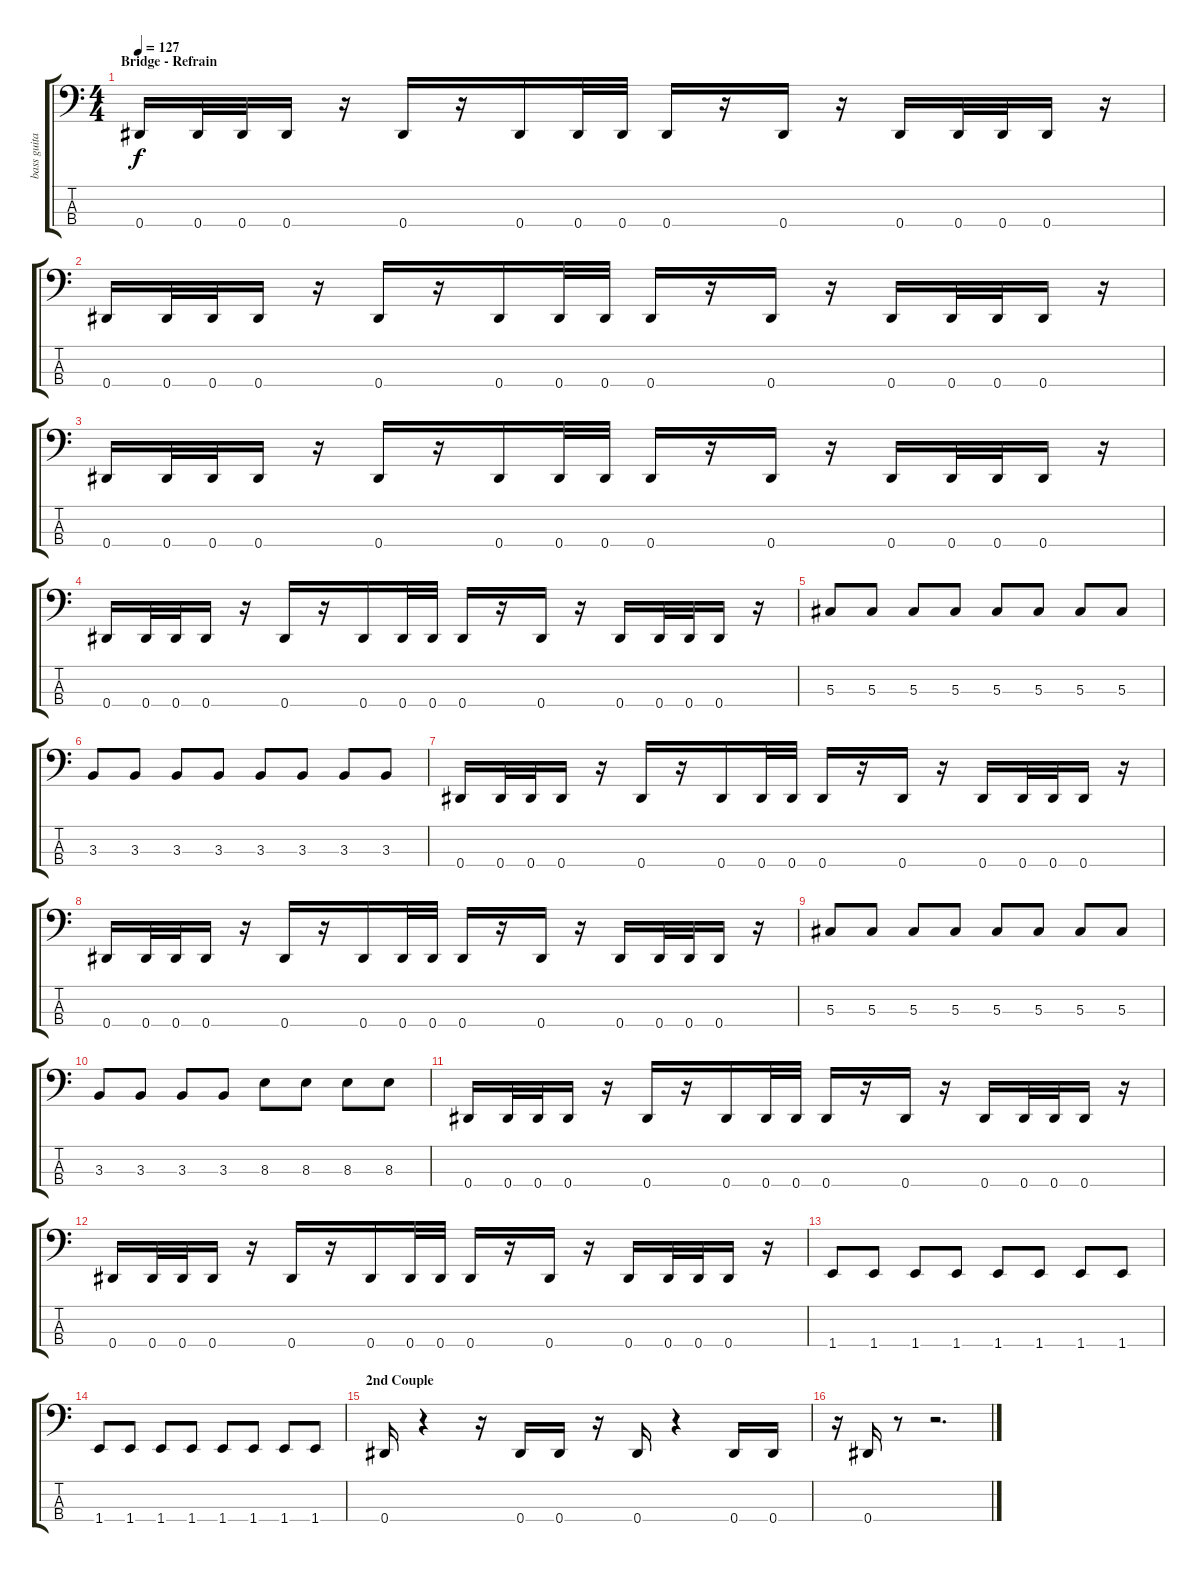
\track ("bass guitar" "bass guita") {instrument electricbasspick}
\staff {score tabs}
\tuning (Gb2 Db2 Ab1 Eb1) {hide}
\ts (4 4)
\section ("" "Bridge - Refrain")
\tempo 127
\clef f4
\ks c
0.4.16{dy f} 0.4.32 0.4.32 0.4.16 r.16 0.4.16 r.16 0.4.16 0.4.32 0.4.32 0.4.16 r.16 0.4.16 r.16 0.4.16 0.4.32 0.4.32 0.4.16 r.16 |
0.4.16 0.4.32 0.4.32 0.4.16 r.16 0.4.16 r.16 0.4.16 0.4.32 0.4.32 0.4.16 r.16 0.4.16 r.16 0.4.16 0.4.32 0.4.32 0.4.16 r.16 |
0.4.16 0.4.32 0.4.32 0.4.16 r.16 0.4.16 r.16 0.4.16 0.4.32 0.4.32 0.4.16 r.16 0.4.16 r.16 0.4.16 0.4.32 0.4.32 0.4.16 r.16 |
0.4.16 0.4.32 0.4.32 0.4.16 r.16 0.4.16 r.16 0.4.16 0.4.32 0.4.32 0.4.16 r.16 0.4.16 r.16 0.4.16 0.4.32 0.4.32 0.4.16 r.16 |
5.3.8 5.3.8 5.3.8 5.3.8 5.3.8 5.3.8 5.3.8 5.3.8 |
3.3.8 3.3.8 3.3.8 3.3.8 3.3.8 3.3.8 3.3.8 3.3.8 |
0.4.16 0.4.32 0.4.32 0.4.16 r.16 0.4.16 r.16 0.4.16 0.4.32 0.4.32 0.4.16 r.16 0.4.16 r.16 0.4.16 0.4.32 0.4.32 0.4.16 r.16 |
0.4.16 0.4.32 0.4.32 0.4.16 r.16 0.4.16 r.16 0.4.16 0.4.32 0.4.32 0.4.16 r.16 0.4.16 r.16 0.4.16 0.4.32 0.4.32 0.4.16 r.16 |
5.3.8 5.3.8 5.3.8 5.3.8 5.3.8 5.3.8 5.3.8 5.3.8 |
3.3.8 3.3.8 3.3.8 3.3.8 8.3.8 8.3.8 8.3.8 8.3.8 |
0.4.16 0.4.32 0.4.32 0.4.16 r.16 0.4.16 r.16 0.4.16 0.4.32 0.4.32 0.4.16 r.16 0.4.16 r.16 0.4.16 0.4.32 0.4.32 0.4.16 r.16 |
0.4.16 0.4.32 0.4.32 0.4.16 r.16 0.4.16 r.16 0.4.16 0.4.32 0.4.32 0.4.16 r.16 0.4.16 r.16 0.4.16 0.4.32 0.4.32 0.4.16 r.16 |
1.4.8 1.4.8 1.4.8 1.4.8 1.4.8 1.4.8 1.4.8 1.4.8 |
1.4.8 1.4.8 1.4.8 1.4.8 1.4.8 1.4.8 1.4.8 1.4.8 |
\section ("" "2nd Couple")
0.4.16 r.4 r.16 0.4.16 0.4.16 r.16 0.4.16 r.4 0.4.16 0.4.16 |
r.16 0.4.16 r.8 r.2{d}
